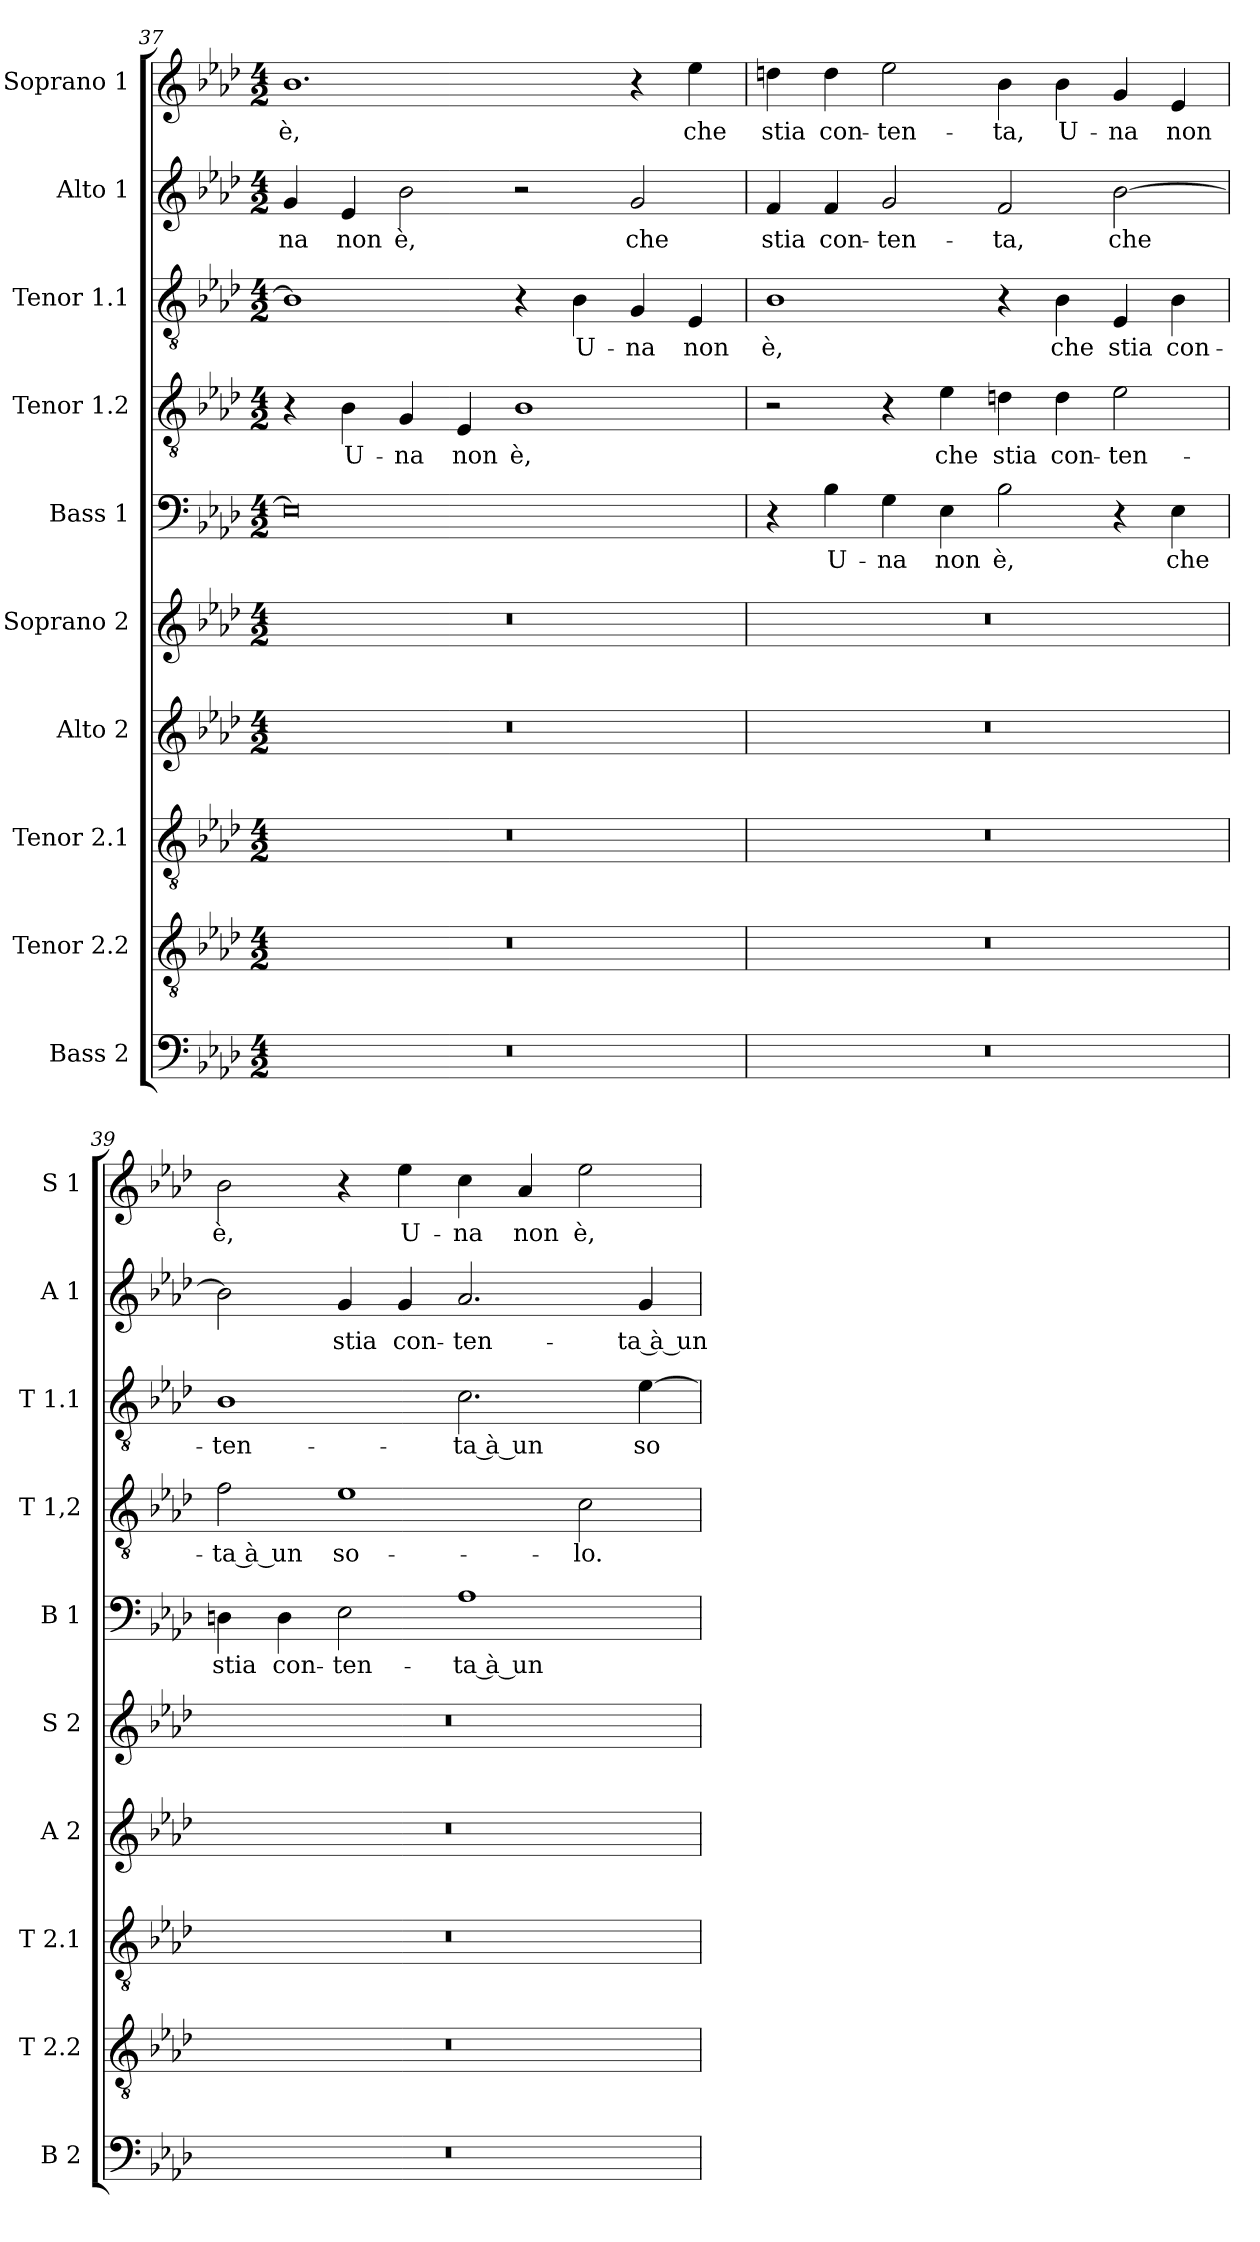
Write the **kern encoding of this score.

**kern	**kern	**kern	**kern	**kern	**kern	**text	**kern	**text	**kern	**text	**kern	**text	**kern	**text
*part10	*part9	*part8	*part7	*part6	*part5	*part5	*part4	*part4	*part3	*part3	*part2	*part2	*part1	*part1
*staff10	*staff9	*staff8	*staff7	*staff6	*staff5	*staff5	*staff4	*staff4	*staff3	*staff3	*staff2	*staff2	*staff1	*staff1
*I"Bass 2	*I"Tenor 2.2	*I"Tenor 2.1	*I"Alto 2	*I"Soprano 2	*I"Bass 1	*	*I"Tenor 1.2	*	*I"Tenor 1.1	*	*I"Alto 1	*	*I"Soprano 1	*
*I'B 2	*I'T 2.2	*I'T 2.1	*I'A 2	*I'S 2	*I'B 1	*	*I'T 1,2	*	*I'T 1.1	*	*I'A 1	*	*I'S 1	*
*clefF4	*clefGv2	*clefGv2	*clefG2	*clefG2	*clefF4	*	*clefGv2	*	*clefGv2	*	*clefG2	*	*clefG2	*
*k[b-e-a-d-]	*k[b-e-a-d-]	*k[b-e-a-d-]	*k[b-e-a-d-]	*k[b-e-a-d-]	*k[b-e-a-d-]	*	*k[b-e-a-d-]	*	*k[b-e-a-d-]	*	*k[b-e-a-d-]	*	*k[b-e-a-d-]	*
*A-:	*A-:	*A-:	*A-:	*A-:	*A-:	*	*A-:	*	*A-:	*	*A-:	*	*A-:	*
*M4/2	*M4/2	*M4/2	*M4/2	*M4/2	*M4/2	*	*M4/2	*	*M4/2	*	*M4/2	*	*M4/2	*
=37	=37	=37	=37	=37	=37	=37	=37	=37	=37	=37	=37	=37	=37	=37
!	!	!	!	!	!	!	!	!	!	!	!	!LO:LY:b	!	!LO:LY:b
0r	0r	0r	0r	0r	0E-]	.	4r	.	1B-]	.	4g/	-na	1.b-	è,
!	!	!	!	!	!	!	!	!LO:LY:b	!	!	!	!LO:LY:b	!	!
.	.	.	.	.	.	.	4B-\	U-	.	.	4e-/	non	.	.
!	!	!	!	!	!	!	!	!LO:LY:b	!	!	!	!LO:LY:b	!	!
.	.	.	.	.	.	.	4G/	-na	.	.	2b-\	è,	.	.
!	!	!	!	!	!	!	!	!LO:LY:b	!	!	!	!	!	!
.	.	.	.	.	.	.	4E-/	non	.	.	.	.	.	.
!	!	!	!	!	!	!	!	!LO:LY:b	!	!	!	!	!	!
.	.	.	.	.	.	.	1B-	è,	4r	.	2r	.	.	.
!	!	!	!	!	!	!	!	!	!	!LO:LY:b	!	!	!	!
.	.	.	.	.	.	.	.	.	4B-\	U-	.	.	.	.
!	!	!	!	!	!	!	!	!	!	!LO:LY:b	!	!LO:LY:b	!	!
.	.	.	.	.	.	.	.	.	4G/	-na	2g/	che	4r	.
!	!	!	!	!	!	!	!	!	!	!LO:LY:b	!	!	!	!LO:LY:b
.	.	.	.	.	.	.	.	.	4E-/	non	.	.	4ee-\	che
=38	=38	=38	=38	=38	=38	=38	=38	=38	=38	=38	=38	=38	=38	=38
!	!	!	!	!	!	!	!	!	!	!LO:LY:b	!	!LO:LY:b	!	!LO:LY:b
0r	0r	0r	0r	0r	4r	.	2r	.	1B-	è,	4f/	stia	4ddn\	stia
!	!	!	!	!	!	!LO:LY:b	!	!	!	!	!	!LO:LY:b	!	!LO:LY:b
.	.	.	.	.	4B-\	U-	.	.	.	.	4f/	con-	4dd\	con-
!	!	!	!	!	!	!LO:LY:b	!	!	!	!	!	!LO:LY:b	!	!LO:LY:b
.	.	.	.	.	4G\	-na	4r	.	.	.	2g/	-ten-	2ee-\	-ten-
!	!	!	!	!	!	!LO:LY:b	!	!LO:LY:b	!	!	!	!	!	!
.	.	.	.	.	4E-\	non	4e-\	che	.	.	.	.	.	.
!	!	!	!	!	!	!LO:LY:b	!	!LO:LY:b	!	!	!	!LO:LY:b	!	!LO:LY:b
.	.	.	.	.	2B-\	è,	4dn\	stia	4r	.	2f/	-ta,	4b-\	-ta,
!	!	!	!	!	!	!	!	!LO:LY:b	!	!LO:LY:b	!	!	!	!LO:LY:b
.	.	.	.	.	.	.	4d\	con-	4B-\	che	.	.	4b-\	U-
!	!	!	!	!	!	!	!	!LO:LY:b	!	!LO:LY:b	!	!LO:LY:b	!	!LO:LY:b
.	.	.	.	.	4r	.	2e-\	-ten-	4E-/	stia	[2b-\	che	4g/	-na
!	!	!	!	!	!	!LO:LY:b	!	!	!	!LO:LY:b	!	!	!	!LO:LY:b
.	.	.	.	.	4E-\	che	.	.	4B-\	con-	.	.	4e-/	non
=39	=39	=39	=39	=39	=39	=39	=39	=39	=39	=39	=39	=39	=39	=39
!	!	!	!	!	!	!LO:LY:b	!	!LO:LY:b	!	!LO:LY:b	!	!	!	!LO:LY:b
0r	0r	0r	0r	0r	4Dn\	stia	2f\	-ta à un	1B-	-ten-	2b-\]	.	2b-\	è,
!	!	!	!	!	!	!LO:LY:b	!	!	!	!	!	!	!	!
.	.	.	.	.	4D\	con-	.	.	.	.	.	.	.	.
!	!	!	!	!	!	!LO:LY:b	!	!LO:LY:b	!	!	!	!LO:LY:b	!	!
.	.	.	.	.	2E-\	-ten-	1e-	so-	.	.	4g/	stia	4r	.
!	!	!	!	!	!	!	!	!	!	!	!	!LO:LY:b	!	!LO:LY:b
.	.	.	.	.	.	.	.	.	.	.	4g/	con-	4ee-\	U-
!	!	!	!	!	!	!LO:LY:b	!	!	!	!LO:LY:b	!	!LO:LY:b	!	!LO:LY:b
.	.	.	.	.	1A-	-ta à un	.	.	2.c\	-ta à un	2.a-/	-ten-	4cc\	-na
!	!	!	!	!	!	!	!	!	!	!	!	!	!	!LO:LY:b
.	.	.	.	.	.	.	.	.	.	.	.	.	4a-/	non
!	!	!	!	!	!	!	!	!LO:LY:b	!	!	!	!	!	!LO:LY:b
.	.	.	.	.	.	.	2c\	-lo.	.	.	.	.	2ee-\	è,
!	!	!	!	!	!	!	!	!	!	!LO:LY:b	!	!LO:LY:b	!	!
.	.	.	.	.	.	.	.	.	[4e-\	so-	4g/	-ta à un	.	.
=	=	=	=	=	=	=	=	=	=	=	=	=	=	=
*-	*-	*-	*-	*-	*-	*-	*-	*-	*-	*-	*-	*-	*-	*-
